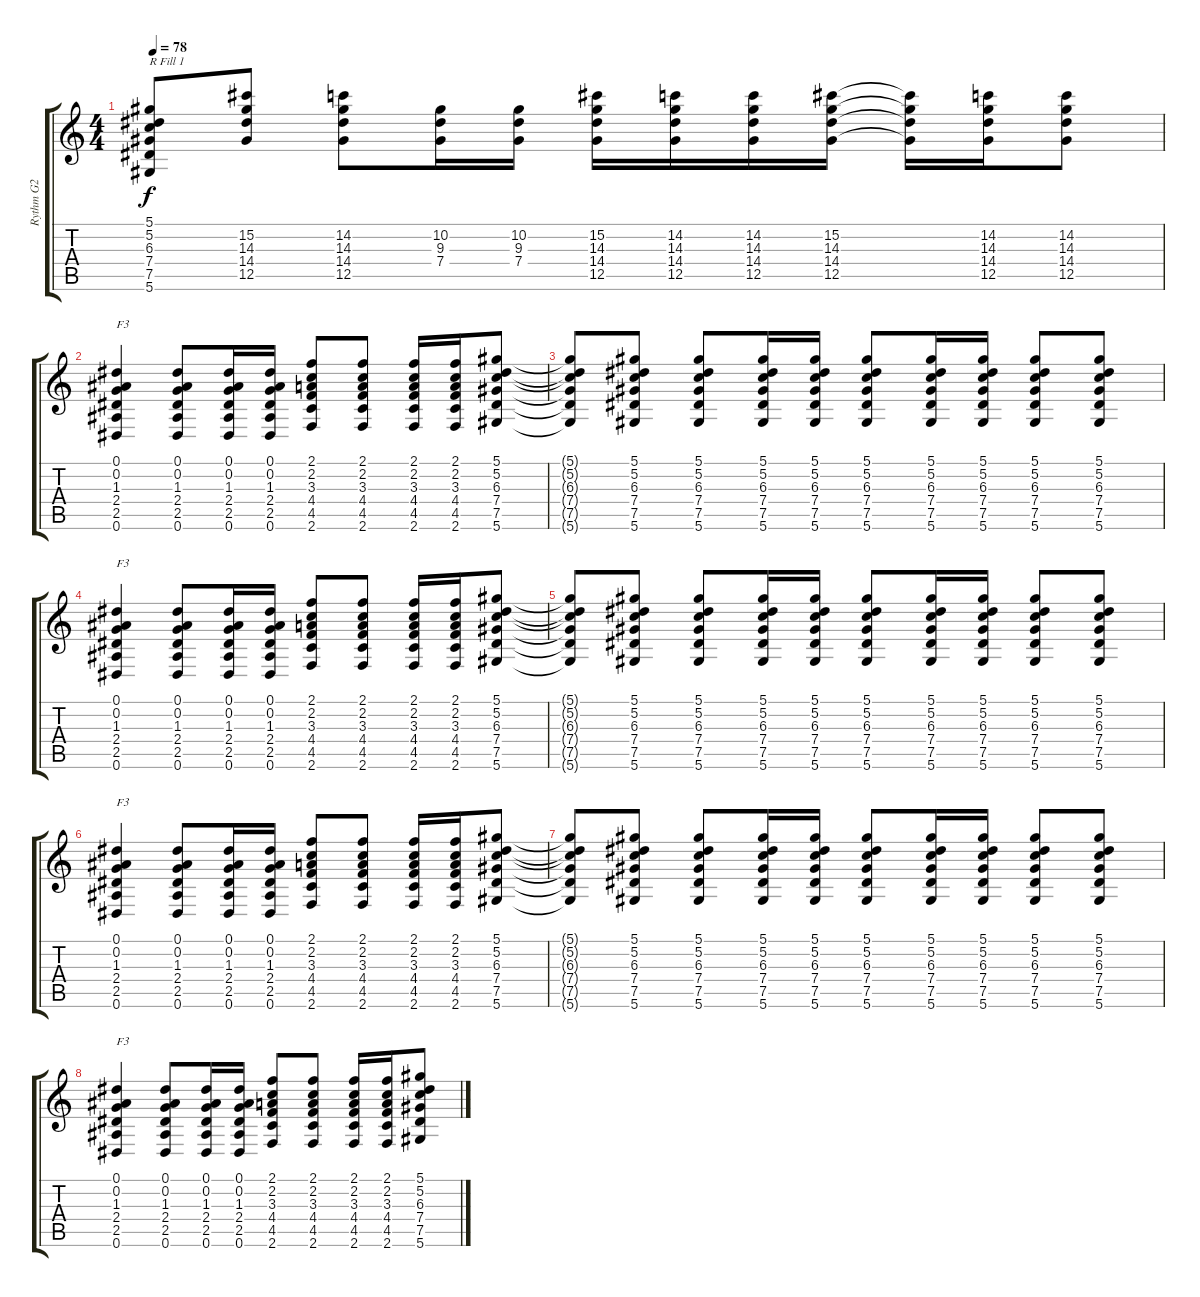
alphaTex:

\track ("Rythm G2" "Rythm G2") {instrument distortionguitar}
\staff {score tabs}
\tuning (Eb4 Bb3 Gb3 Db3 Ab2 Eb2) {hide}
\ts (4 4)
\tempo 78
\clef g2
\ks c
(5.1{t} 5.2{t} 6.3{t} 7.4{t} 7.5{t} 5.6{t}).8{txt "R Fill 1" dy f} (15.2 14.3 14.4 12.5).8 (14.2 14.3 14.4 12.5).8 (10.2 9.3 7.4).16 (10.2 9.3 7.4).16 (15.2 14.3 14.4 12.5).16 (14.2 14.3 14.4 12.5).16 (14.2 14.3 14.4 12.5).16 (15.2 14.3 14.4 12.5).16 (15.2{t} 14.3{t} 14.4{t} 12.5{t}).16 (14.2 14.3 14.4 12.5).16 (14.2 14.3 14.4 12.5).8 |
(0.1 0.2 1.3 2.4 2.5 0.6).4{txt "F3"} (0.1 0.2 1.3 2.4 2.5 0.6).8 (0.1 0.2 1.3 2.4 2.5 0.6).16 (0.1 0.2 1.3 2.4 2.5 0.6).16 (2.1 2.2 3.3 4.4 4.5 2.6).8 (2.1 2.2 3.3 4.4 4.5 2.6).8 (2.1 2.2 3.3 4.4 4.5 2.6).16 (2.1 2.2 3.3 4.4 4.5 2.6).16 (5.1 5.2 6.3 7.4 7.5 5.6).8 |
(5.1{t} 5.2{t} 6.3{t} 7.4{t} 7.5{t} 5.6{t}).8 (5.1 5.2 6.3 7.4 7.5 5.6).8 (5.1 5.2 6.3 7.4 7.5 5.6).8 (5.1 5.2 6.3 7.4 7.5 5.6).16 (5.1 5.2 6.3 7.4 7.5 5.6).16 (5.1 5.2 6.3 7.4 7.5 5.6).8 (5.1 5.2 6.3 7.4 7.5 5.6).16 (5.1 5.2 6.3 7.4 7.5 5.6).16 (5.1 5.2 6.3 7.4 7.5 5.6).8 (5.1 5.2 6.3 7.4 7.5 5.6).8 |
(0.1 0.2 1.3 2.4 2.5 0.6).4{txt "F3"} (0.1 0.2 1.3 2.4 2.5 0.6).8 (0.1 0.2 1.3 2.4 2.5 0.6).16 (0.1 0.2 1.3 2.4 2.5 0.6).16 (2.1 2.2 3.3 4.4 4.5 2.6).8 (2.1 2.2 3.3 4.4 4.5 2.6).8 (2.1 2.2 3.3 4.4 4.5 2.6).16 (2.1 2.2 3.3 4.4 4.5 2.6).16 (5.1 5.2 6.3 7.4 7.5 5.6).8 |
(5.1{t} 5.2{t} 6.3{t} 7.4{t} 7.5{t} 5.6{t}).8 (5.1 5.2 6.3 7.4 7.5 5.6).8 (5.1 5.2 6.3 7.4 7.5 5.6).8 (5.1 5.2 6.3 7.4 7.5 5.6).16 (5.1 5.2 6.3 7.4 7.5 5.6).16 (5.1 5.2 6.3 7.4 7.5 5.6).8 (5.1 5.2 6.3 7.4 7.5 5.6).16 (5.1 5.2 6.3 7.4 7.5 5.6).16 (5.1 5.2 6.3 7.4 7.5 5.6).8 (5.1 5.2 6.3 7.4 7.5 5.6).8 |
(0.1 0.2 1.3 2.4 2.5 0.6).4{txt "F3"} (0.1 0.2 1.3 2.4 2.5 0.6).8 (0.1 0.2 1.3 2.4 2.5 0.6).16 (0.1 0.2 1.3 2.4 2.5 0.6).16 (2.1 2.2 3.3 4.4 4.5 2.6).8 (2.1 2.2 3.3 4.4 4.5 2.6).8 (2.1 2.2 3.3 4.4 4.5 2.6).16 (2.1 2.2 3.3 4.4 4.5 2.6).16 (5.1 5.2 6.3 7.4 7.5 5.6).8 |
(5.1{t} 5.2{t} 6.3{t} 7.4{t} 7.5{t} 5.6{t}).8 (5.1 5.2 6.3 7.4 7.5 5.6).8 (5.1 5.2 6.3 7.4 7.5 5.6).8 (5.1 5.2 6.3 7.4 7.5 5.6).16 (5.1 5.2 6.3 7.4 7.5 5.6).16 (5.1 5.2 6.3 7.4 7.5 5.6).8 (5.1 5.2 6.3 7.4 7.5 5.6).16 (5.1 5.2 6.3 7.4 7.5 5.6).16 (5.1 5.2 6.3 7.4 7.5 5.6).8 (5.1 5.2 6.3 7.4 7.5 5.6).8 |
(0.1 0.2 1.3 2.4 2.5 0.6).4{txt "F3"} (0.1 0.2 1.3 2.4 2.5 0.6).8 (0.1 0.2 1.3 2.4 2.5 0.6).16 (0.1 0.2 1.3 2.4 2.5 0.6).16 (2.1 2.2 3.3 4.4 4.5 2.6).8 (2.1 2.2 3.3 4.4 4.5 2.6).8 (2.1 2.2 3.3 4.4 4.5 2.6).16 (2.1 2.2 3.3 4.4 4.5 2.6).16 (5.1 5.2 6.3 7.4 7.5 5.6).8
